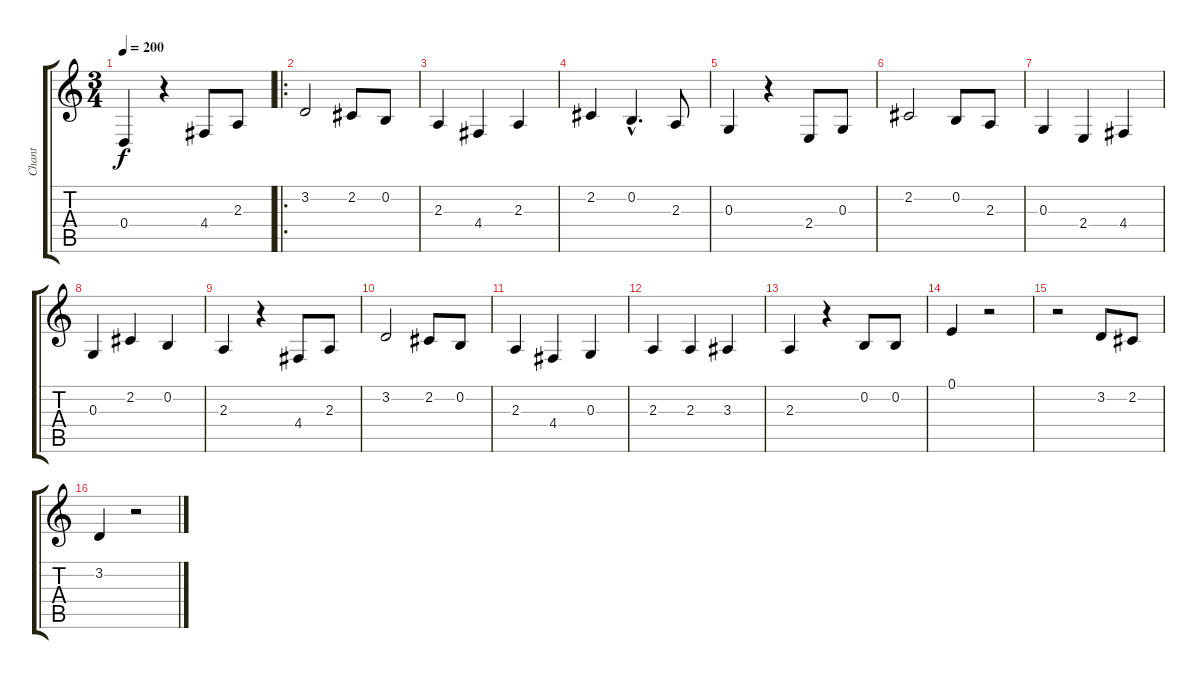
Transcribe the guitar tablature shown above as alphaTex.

\track ("Chant" "Chant") {instrument tangoaccordion}
\staff {score tabs}
\tuning (E4 B3 G3 D3 A2 E2) {hide}
\ts (3 4)
\tempo 200
\clef g2
\ks c
0.4.4{dy f} r.4 4.4.8 2.3.8 |
\ro
3.2.2 2.2.8 0.2.8 |
2.3.4 4.4.4 2.3.4 |
2.2.4 0.2{hac}.4{d} 2.3.8 |
0.3.4 r.4 2.4.8 0.3.8 |
2.2.2 0.2.8 2.3.8 |
0.3.4 2.4.4 4.4.4 |
0.3.4 2.2.4 0.2.4 |
2.3.4 r.4 4.4.8 2.3.8 |
3.2.2 2.2.8 0.2.8 |
2.3.4 4.4.4 0.3.4 |
2.3.4 2.3.4 3.3.4 |
2.3.4 r.4 0.2.8 0.2.8 |
0.1.4 r.2 |
r.2 3.2.8 2.2.8 |
3.2.4 r.2
